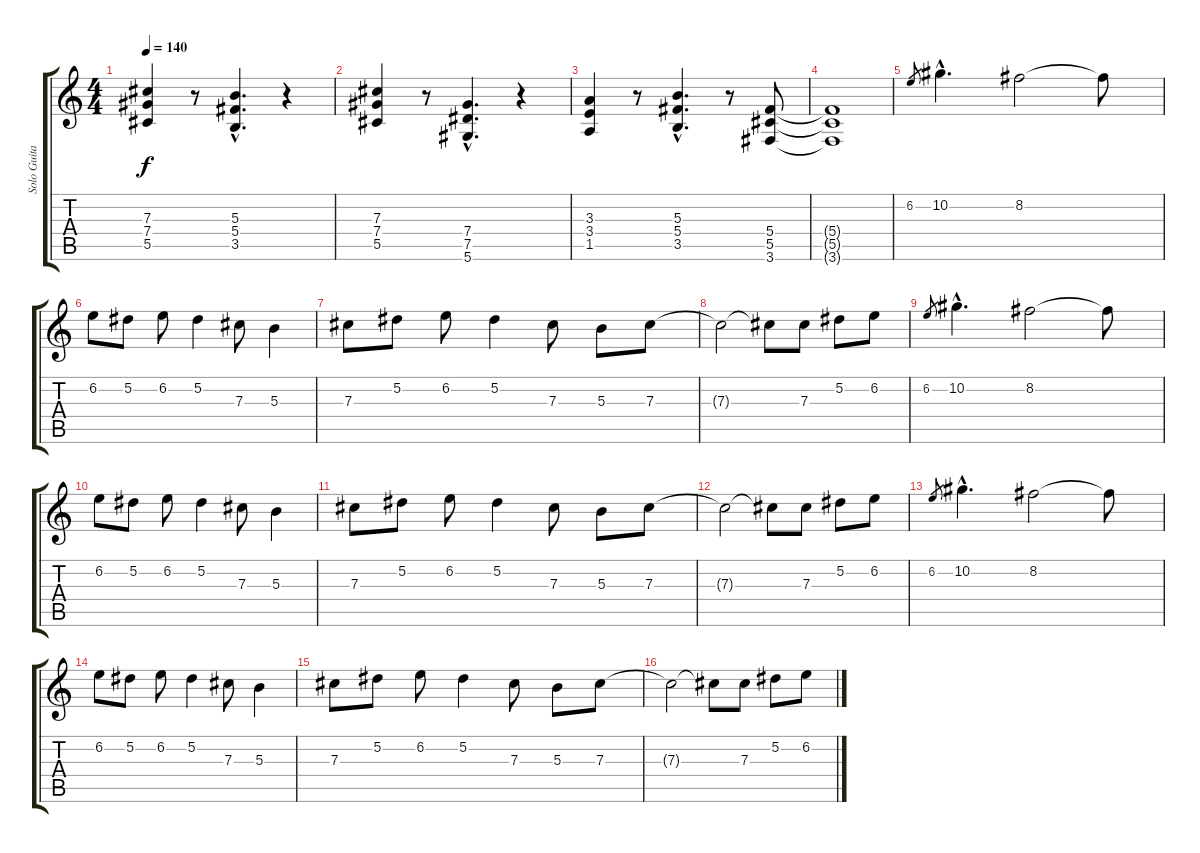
\track ("Solo Guitar" "Solo Guita") {instrument distortionguitar}
\staff {score tabs}
\tuning (Eb4 Bb3 Gb3 Db3 Ab2 Eb2) {hide}
\ts (4 4)
\tempo 140
\clef g2
\ks c
(7.3 7.4 5.5).4{dy f} r.8 (5.3{hac} 5.4{hac} 3.5{hac}).4{d} r.4 |
(7.3 7.4 5.5).4 r.8 (7.4{hac} 7.5{hac} 5.6{hac}).4{d} r.4 |
(3.3 3.4 1.5).4 r.8 (5.3{hac} 5.4{hac} 3.5{hac}).4{d} r.8 (5.4 5.5 3.6).8 |
(5.4{t} 5.5{t} 3.6{t}).1 |
6.2.8{gr} 10.2{hac}.4{d} 8.2.2 8.2{t}.8 |
6.2.8 5.2.8 6.2.8 5.2.4 7.3.8 5.3.4 |
7.3.8 5.2.8 6.2.8 5.2.4 7.3.8 5.3.8 7.3.8 |
7.3{t}.2 7.3{t}.8 7.3.8 5.2.8 6.2.8 |
6.2.8{gr} 10.2{hac}.4{d} 8.2.2 8.2{t}.8 |
6.2.8 5.2.8 6.2.8 5.2.4 7.3.8 5.3.4 |
7.3.8 5.2.8 6.2.8 5.2.4 7.3.8 5.3.8 7.3.8 |
7.3{t}.2 7.3{t}.8 7.3.8 5.2.8 6.2.8 |
6.2.8{gr} 10.2{hac}.4{d} 8.2.2 8.2{t}.8 |
6.2.8 5.2.8 6.2.8 5.2.4 7.3.8 5.3.4 |
7.3.8 5.2.8 6.2.8 5.2.4 7.3.8 5.3.8 7.3.8 |
7.3{t}.2 7.3{t}.8 7.3.8 5.2.8 6.2.8
